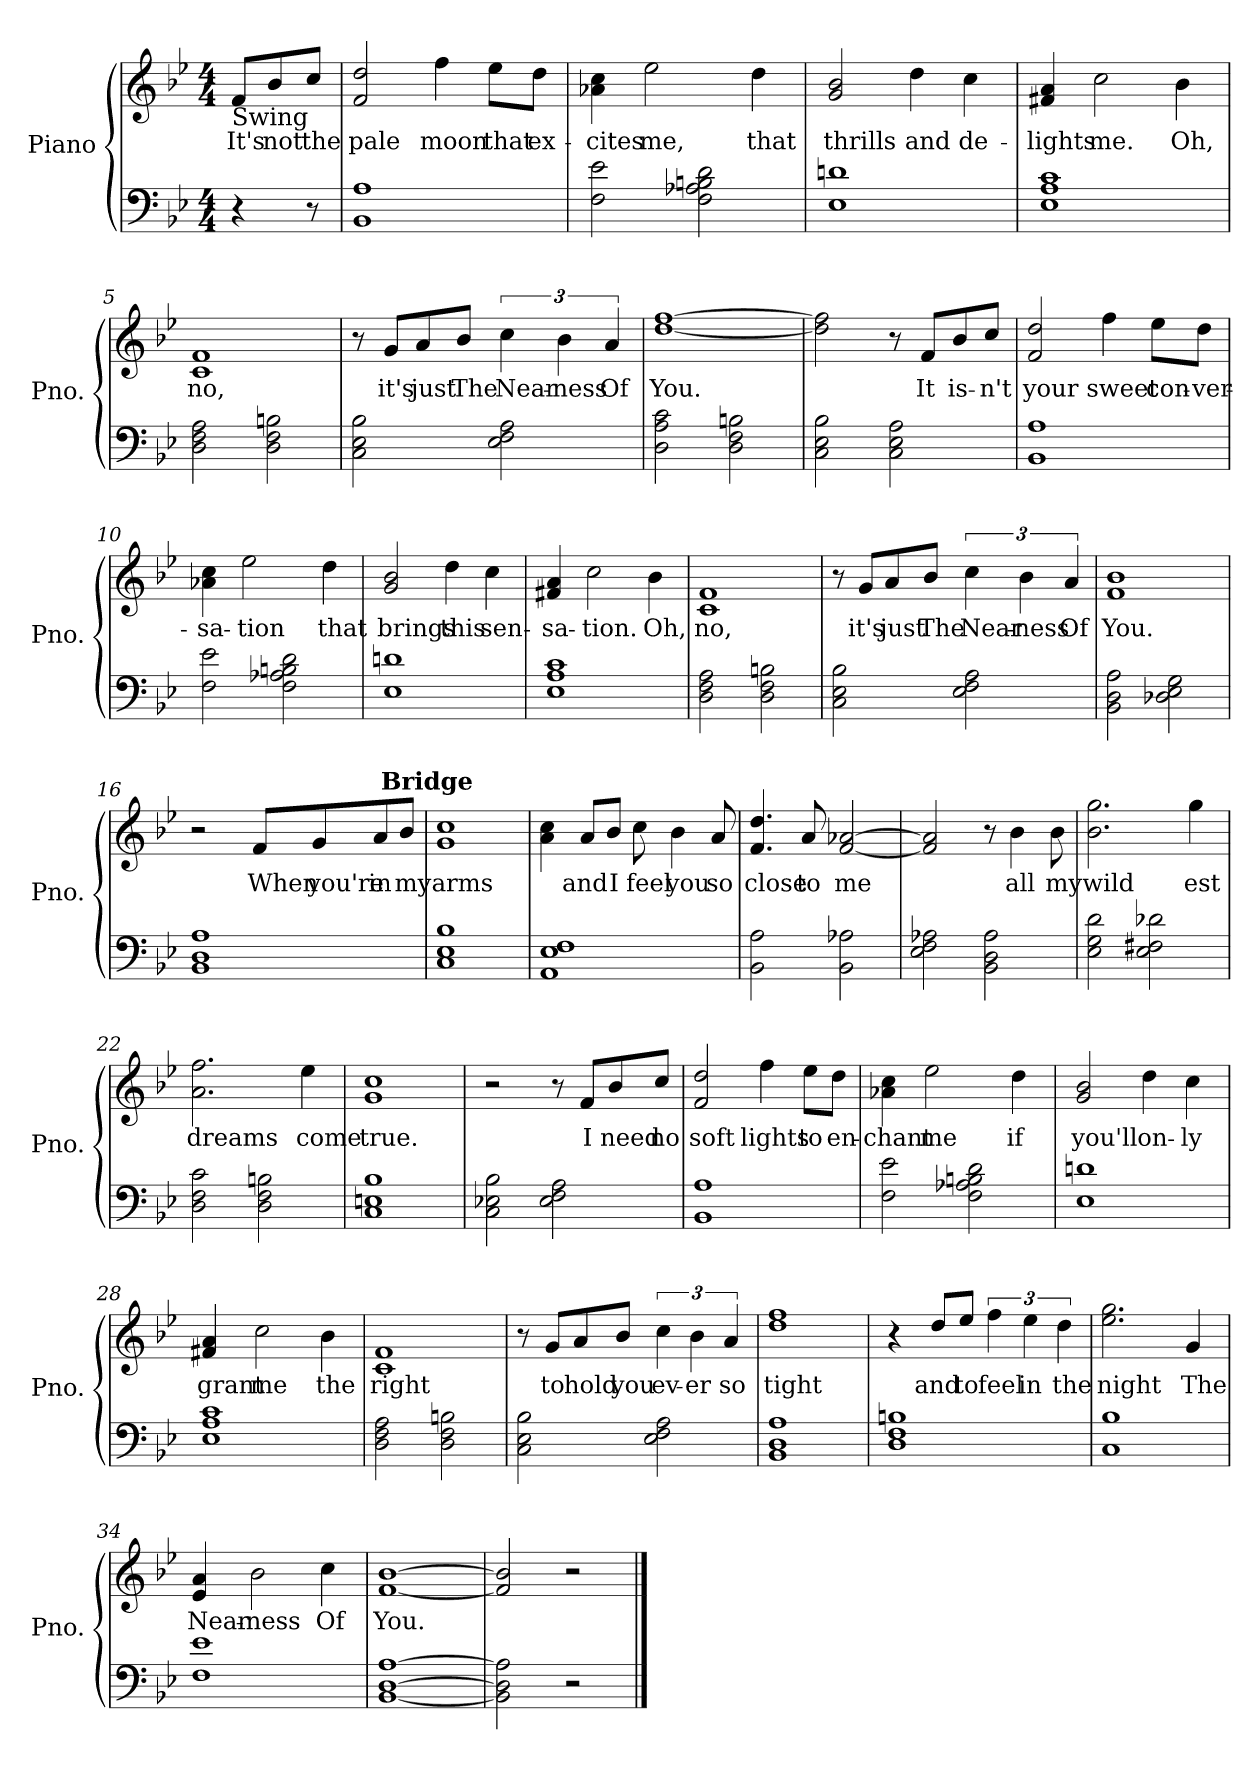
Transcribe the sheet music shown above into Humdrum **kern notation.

**kern	**kern	**text
*part1	*part1	*part1
*staff2	*staff1	*staff1
*I"Piano	*	*
*I'Pno.	*	*
*clefF4	*clefG2	*
*k[b-e-]	*k[b-e-]	*
*M4/4	*M4/4	*
*MM110	*MM110	*
=	=	=
!	!LO:TX:b:t=Swing	!
!	!	!LO:LY:b
4r	8f/L	It's
!	!	!LO:LY:b
.	8b-/	not
!	!	!LO:LY:b
8r	8cc/J	the
=1	=1	=1
!	!	!LO:LY:b
1BB- 1A	2f/ 2dd/	pale
!	!	!LO:LY:b
.	4ff\	moon
!	!	!LO:LY:b
.	8ee-\L	that
!	!	!LO:LY:b
.	8dd\J	ex-
=2	=2	=2
!	!	!LO:LY:b
2F\ 2e-\	4a-X\ 4cc\	-cites
!	!	!LO:LY:b
.	2ee-\	me,
2F\ 2A-X\ 2Bn\ 2d\	.	.
!	!	!LO:LY:b
.	4dd\	that
=3	=3	=3
!	!	!LO:LY:b
1E- 1dn	2g/ 2b-/	thrills
!	!	!LO:LY:b
.	4dd\	and
!	!	!LO:LY:b
.	4cc\	de-
=4	=4	=4
!	!	!LO:LY:b
1E- 1A 1c	4f#X/ 4a/	-lights
!	!	!LO:LY:b
.	2cc\	-me.
!	!	!LO:LY:b
.	4b-\	Oh,
!!LO:LB:g=z
=5	=5	=5
!	!	!LO:LY:b
2D\ 2F\ 2A\	1c 1f	no,
2D\ 2F\ 2Bn\	.	.
=6	=6	=6
2C\ 2E-\ 2B-\	8r	.
!	!	!LO:LY:b
.	8g/L	it's
!	!	!LO:LY:b
.	8a/	just
!	!	!LO:LY:b
.	8b-/J	The
!	!	!LO:LY:b
2E-\ 2F\ 2A\	6cc\	Near-
!	!	!LO:LY:b
.	6b-\	-ness
!	!	!LO:LY:b
.	6a/	Of
=7	=7	=7
!	!	!LO:LY:b
2D\ 2A\ 2c\	[1dd [1ff	You.
2D\ 2F\ 2Bn\	.	.
=8	=8	=8
2C\ 2E-\ 2B-\	2dd\] 2ff\]	.
2C\ 2E-\ 2A\	8r	.
!	!	!LO:LY:b
.	8f/L	It
!	!	!LO:LY:b
.	8b-/	is-
!	!	!LO:LY:b
.	8cc/J	-n't
!!LO:LB:g=z
=9	=9	=9
!	!	!LO:LY:b
1BB- 1A	2f/ 2dd/	your
!	!	!LO:LY:b
.	4ff\	sweet
!	!	!LO:LY:b
.	8ee-\L	con-
!	!	!LO:LY:b
.	8dd\J	-ver-
=10	=10	=10
!	!	!LO:LY:b
2F\ 2e-\	4a-X\ 4cc\	-sa-
!	!	!LO:LY:b
.	2ee-\	-tion
2F\ 2A-X\ 2Bn\ 2d\	.	.
!	!	!LO:LY:b
.	4dd\	that
=11	=11	=11
!	!	!LO:LY:b
1E- 1dn	2g/ 2b-/	brings
!	!	!LO:LY:b
.	4dd\	this
!	!	!LO:LY:b
.	4cc\	sen-
=12	=12	=12
!	!	!LO:LY:b
1E- 1A 1c	4f#X/ 4a/	-sa-
!	!	!LO:LY:b
.	2cc\	-tion.
!	!	!LO:LY:b
.	4b-\	Oh,
!!LO:LB:g=z
=13	=13	=13
!	!	!LO:LY:b
2D\ 2F\ 2A\	1c 1f	no,
2D\ 2F\ 2Bn\	.	.
=14	=14	=14
2C\ 2E-\ 2B-\	8r	.
!	!	!LO:LY:b
.	8g/L	it's
!	!	!LO:LY:b
.	8a/	just
!	!	!LO:LY:b
.	8b-/J	The
!	!	!LO:LY:b
2E-\ 2F\ 2A\	6cc\	Near-
!	!	!LO:LY:b
.	6b-\	-ness
!	!	!LO:LY:b
.	6a/	Of
=15	=15	=15
!	!	!LO:LY:b
2BB-\ 2D\ 2A\	1f 1b-	You.
2D-X\ 2E-\ 2G\	.	.
=16	=16	=16
1BB- 1D 1A	2r	.
!	!	!LO:LY:b
.	8f/L	When
!	!	!LO:LY:b
.	8g/	you're
!	!	!LO:LY:b
.	8a/	in
!	!	!LO:LY:b
.	8b-/J	my
!!LO:LB:g=z
!!LO:REH:place=s1:a:enc=none:fs=14:t=Bridge
=17	=17	=17
!	!	!LO:LY:b
1C 1E- 1B-	1g 1cc	arms
=18	=18	=18
1AA 1E- 1F	4a\ 4cc\	.
!	!	!LO:LY:b
.	8a/L	and
!	!	!LO:LY:b
.	8b-/J	I
!	!	!LO:LY:b
.	8cc\	feel
!	!	!LO:LY:b
.	4b-\	you
!	!	!LO:LY:b
.	8a/	so
=19	=19	=19
!	!	!LO:LY:b
2BB-\ 2A\	4.f/ 4.dd/	close
!	!	!LO:LY:b
.	8a/	to
!	!	!LO:LY:b
2BB-\ 2A-X\	[2f/ [2a-X/	me
=20	=20	=20
2E-\ 2F\ 2A-X\	2f/] 2a-/]	.
2BB-\ 2D\ 2A-\	8r	.
!	!	!LO:LY:b
.	4b-\	all
!	!	!LO:LY:b
.	8b-\	my
!!LO:PB:g=z
=21	=21	=21
!	!	!LO:LY:b
2E-\ 2G\ 2d\	2.b-\ 2.gg\	wild
2E-\ 2F#X\ 2d-X\	.	.
!	!	!LO:LY:b
.	4gg\	est
=22	=22	=22
!	!	!LO:LY:b
2D\ 2F\ 2c\	2.a\ 2.ff\	dreams
2D\ 2F\ 2Bn\	.	.
!	!	!LO:LY:b
.	4ee-\	come
=23	=23	=23
!	!	!LO:LY:b
1C 1En 1B-	1g 1cc	true.
=24	=24	=24
2C\ 2E-X\ 2B-\	2r	.
2E-\ 2F\ 2A\	8r	.
!	!	!LO:LY:b
.	8f/L	I
!	!	!LO:LY:b
.	8b-/	need
!	!	!LO:LY:b
.	8cc/J	no
!!LO:LB:g=z
=25	=25	=25
!	!	!LO:LY:b
1BB- 1A	2f/ 2dd/	soft
!	!	!LO:LY:b
.	4ff\	lights
!	!	!LO:LY:b
.	8ee-\L	to
!	!	!LO:LY:b
.	8dd\J	en-
=26	=26	=26
!	!	!LO:LY:b
2F\ 2e-\	4a-X\ 4cc\	-chant
!	!	!LO:LY:b
.	2ee-\	me
2F\ 2A-X\ 2Bn\ 2d\	.	.
!	!	!LO:LY:b
.	4dd\	if
=27	=27	=27
!	!	!LO:LY:b
1E- 1dn	2g/ 2b-/	you'll
!	!	!LO:LY:b
.	4dd\	on-
!	!	!LO:LY:b
.	4cc\	-ly
=28	=28	=28
!	!	!LO:LY:b
1E- 1A 1c	4f#X/ 4a/	grant
!	!	!LO:LY:b
.	2cc\	me
!	!	!LO:LY:b
.	4b-\	the
!!LO:LB:g=z
=29	=29	=29
!	!	!LO:LY:b
2D\ 2F\ 2A\	1c 1f	right
2D\ 2F\ 2Bn\	.	.
=30	=30	=30
2C\ 2E-\ 2B-\	8r	.
!	!	!LO:LY:b
.	8g/L	to
!	!	!LO:LY:b
.	8a/	hold
!	!	!LO:LY:b
.	8b-/J	you
!	!	!LO:LY:b
2E-\ 2F\ 2A\	6cc\	ev-
!	!	!LO:LY:b
.	6b-\	-er
!	!	!LO:LY:b
.	6a/	so
=31	=31	=31
!	!	!LO:LY:b
1BB- 1D 1A	1dd 1ff	tight
=32	=32	=32
1D 1F 1Bn	4r	.
!	!	!LO:LY:b
.	8dd/L	and
!	!	!LO:LY:b
.	8ee-/J	to
!	!	!LO:LY:b
.	6ff\	feel
!	!	!LO:LY:b
.	6ee-\	in
!	!	!LO:LY:b
.	6dd\	the
!!LO:LB:g=z
=33	=33	=33
!	!	!LO:LY:b
1C 1B-	2.ee-\ 2.gg\	night
!	!	!LO:LY:b
.	4g/	The
=34	=34	=34
!	!	!LO:LY:b
1F 1e-	4e-/ 4a/	Near-
!	!	!LO:LY:b
.	2b-\	-ness
!	!	!LO:LY:b
.	4cc\	Of
=35	=35	=35
!	!	!LO:LY:b
[1BB- [1D [1A	[1f [1b-	You.
=36	=36	=36
2BB-\] 2D\] 2A\]	2f/] 2b-/]	.
2r	2r	.
==	==	==
*-	*-	*-
